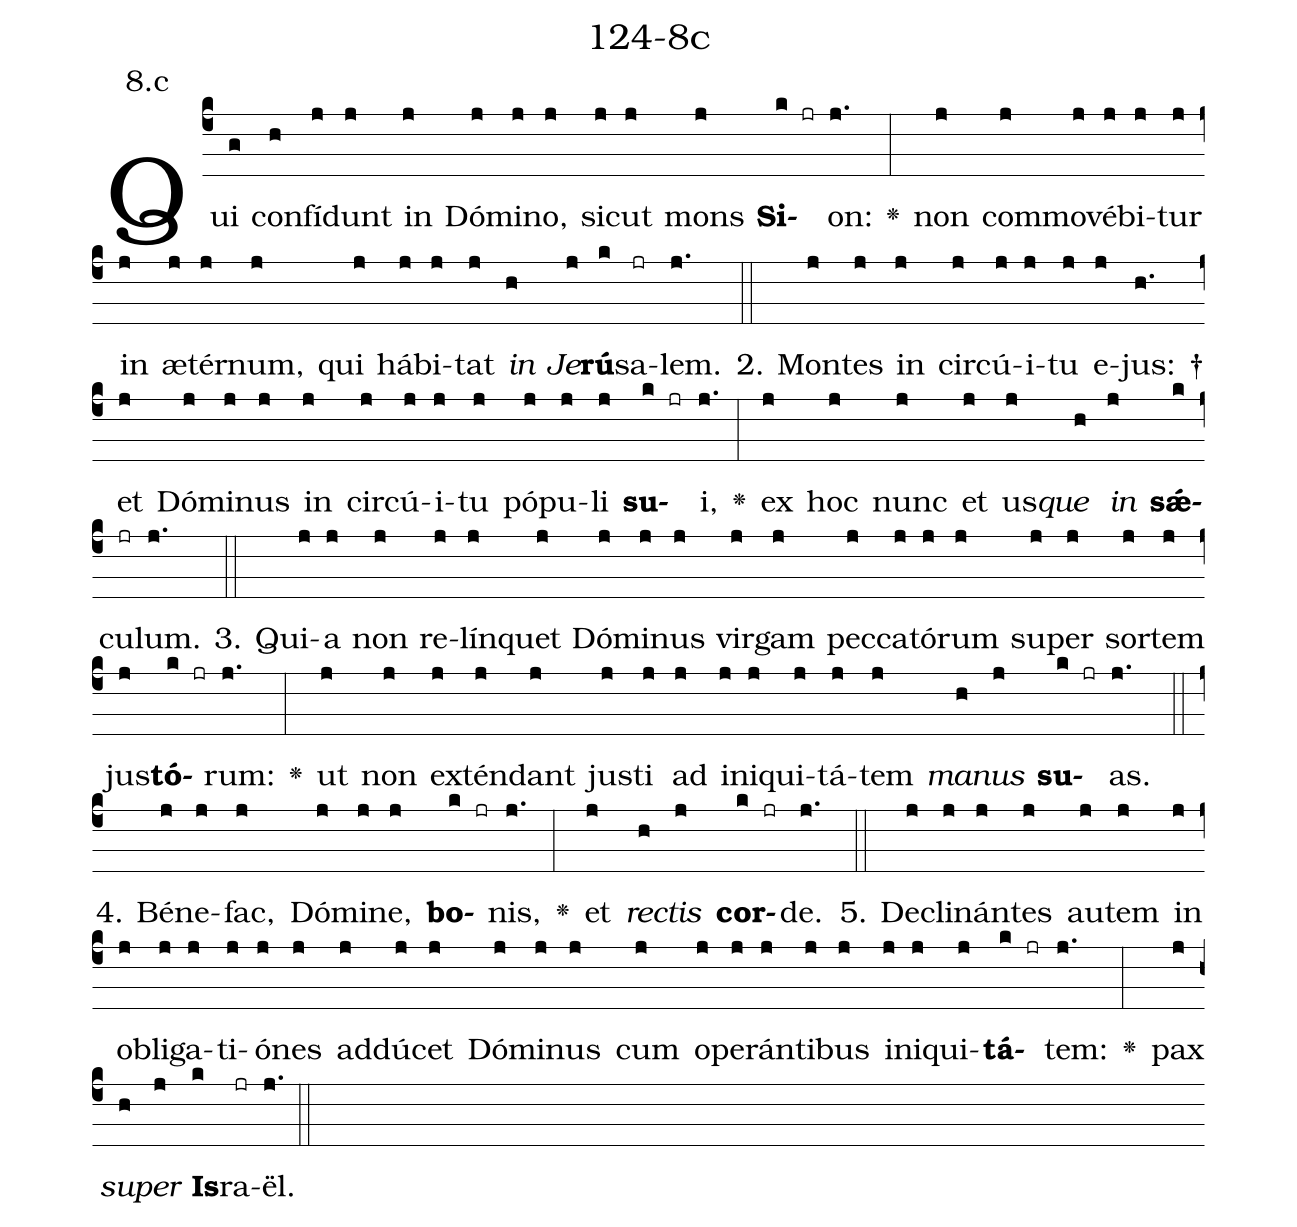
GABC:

name: 124-8c;
annotation: 8.c;
%%
(c4)Qui(g) con(h)fí(j)dunt(j) in(j) Dó(j)mi(j)no,(j) sic(j)ut(j) mons(j) <b>Si</b>(k jr)on:(j.) <v>\greheightstar</v>(:) non(j) com(j)mo(j)vé(j)bi(j)tur(j) in(j) æ(j)tér(j)num,(j) qui(j) há(j)bi(j)tat(j) <i>in</i>(h) <i>Je</i>(j)<b>rú</b>(k)sa(jr)lem.(j.) (::)
2. Mon(j)tes(j) in(j) cir(j)cú(j)i(j)tu(j) e(j)jus: †(h.) et(j) Dó(j)mi(j)nus(j) in(j) cir(j)cú(j)i(j)tu(j) pó(j)pu(j)li(j) <b>su</b>(k jr)i,(j.) <v>\greheightstar</v>(:) ex(j) hoc(j) nunc(j) et(j) us(j)<i>que</i>(h) <i>in</i>(j) <b>sǽ</b>(k)cu(jr)lum.(j.) (::)
3. Qui(j)a(j) non(j) re(j)lín(j)quet(j) Dó(j)mi(j)nus(j) vir(j)gam(j) pec(j)ca(j)tó(j)rum(j) su(j)per(j) sor(j)tem(j) jus(j)<b>tó</b>(k jr)rum:(j.) <v>\greheightstar</v>(:) ut(j) non(j) ex(j)tén(j)dant(j) jus(j)ti(j) ad(j) in(j)i(j)qui(j)tá(j)tem(j) <i>ma</i>(h)<i>nus</i>(j) <b>su</b>(k jr)as.(j.) (::)
4. Bé(j)ne(j)fac,(j) Dó(j)mi(j)ne,(j) <b>bo</b>(k jr)nis,(j.) <v>\greheightstar</v>(:) et(j) <i>rec</i>(h)<i>tis</i>(j) <b>cor</b>(k jr)de.(j.) (::)
5. De(j)cli(j)nán(j)tes(j) au(j)tem(j) in(j) ob(j)li(j)ga(j)ti(j)ó(j)nes(j) ad(j)dú(j)cet(j) Dó(j)mi(j)nus(j) cum(j) o(j)pe(j)rán(j)ti(j)bus(j) in(j)i(j)qui(j)<b>tá</b>(k jr)tem:(j.) <v>\greheightstar</v>(:) pax(j) <i>su</i>(h)<i>per</i>(j) <b>Is</b>(k)ra(jr)ël.(j.) (::)
